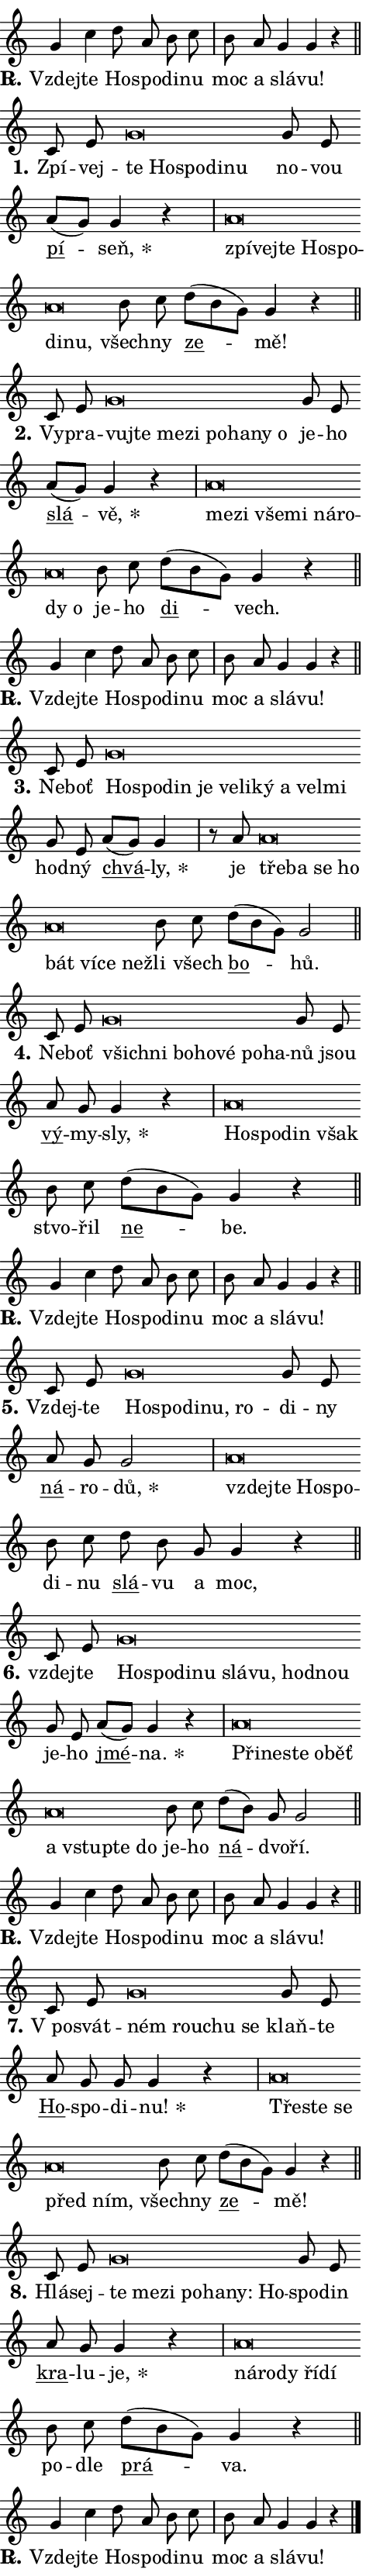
\version "2.24.0"
\header { tagline = "" }
\paper {
  indent = 0\cm
  top-margin = 0\cm
  right-margin = 0.13\cm % to fit lyric hyphens
  bottom-margin = 0\cm
  left-margin = 0\cm
  paper-width = 8\cm
  page-breaking = #ly:one-page-breaking
  system-system-spacing.basic-distance = #11
  score-system-spacing.basic-distance = #11
  ragged-last = ##f
}


%% Author: Thomas Morley
%% https://lists.gnu.org/archive/html/lilypond-user/2020-05/msg00002.html
#(define (line-position grob)
"Returns position of @var[grob} in current system:
   @code{'start}, if at first time-step
   @code{'end}, if at last time-step
   @code{'middle} otherwise
"
  (let* ((col (ly:item-get-column grob))
         (ln (ly:grob-object col 'left-neighbor))
         (rn (ly:grob-object col 'right-neighbor))
         (col-to-check-left (if (ly:grob? ln) ln col))
         (col-to-check-right (if (ly:grob? rn) rn col))
         (break-dir-left
           (and
             (ly:grob-property col-to-check-left 'non-musical #f)
             (ly:item-break-dir col-to-check-left)))
         (break-dir-right
           (and
             (ly:grob-property col-to-check-right 'non-musical #f)
             (ly:item-break-dir col-to-check-right))))
        (cond ((eqv? 1 break-dir-left) 'start)
              ((eqv? -1 break-dir-right) 'end)
              (else 'middle))))

#(define (tranparent-at-line-position vctor)
  (lambda (grob)
  "Relying on @code{line-position} select the relevant enry from @var{vctor}.
Used to determine transparency,"
    (case (line-position grob)
      ((end) (not (vector-ref vctor 0)))
      ((middle) (not (vector-ref vctor 1)))
      ((start) (not (vector-ref vctor 2))))))

noteHeadBreakVisibility =
#(define-music-function (break-visibility)(vector?)
"Makes @code{NoteHead}s transparent relying on @var{break-visibility}"
#{
  \override NoteHead.transparent =
    #(tranparent-at-line-position break-visibility)
#})

#(define delete-ledgers-for-transparent-note-heads
  (lambda (grob)
    "Reads whether a @code{NoteHead} is transparent.
If so this @code{NoteHead} is removed from @code{'note-heads} from
@var{grob}, which is supposed to be @code{LedgerLineSpanner}.
As a result ledgers are not printed for this @code{NoteHead}"
    (let* ((nhds-array (ly:grob-object grob 'note-heads))
           (nhds-list
             (if (ly:grob-array? nhds-array)
                 (ly:grob-array->list nhds-array)
                 '()))
           ;; Relies on the transparent-property being done before
           ;; Staff.LedgerLineSpanner.after-line-breaking is executed.
           ;; This is fragile ...
           (to-keep
             (remove
               (lambda (nhd)
                 (ly:grob-property nhd 'transparent #f))
               nhds-list)))
      ;; TODO find a better method to iterate over grob-arrays, similiar
      ;; to filter/remove etc for lists
      ;; For now rebuilt from scratch
      (set! (ly:grob-object grob 'note-heads)  '())
      (for-each
        (lambda (nhd)
          (ly:pointer-group-interface::add-grob grob 'note-heads nhd))
        to-keep))))

squashNotes = {
  \override NoteHead.X-extent = #'(-0.2 . 0.2)
  \override NoteHead.Y-extent = #'(-0.75 . 0)
  \override NoteHead.stencil =
    #(lambda (grob)
       (let ((pos (ly:grob-property grob 'staff-position)))
         (begin
           (if (< pos -7) (display "ERROR: Lower brevis then expected\n") (display ""))
           (if (<= pos -6) ly:text-interface::print ly:note-head::print))))
}
unSquashNotes = {
  \revert NoteHead.X-extent
  \revert NoteHead.Y-extent
  \revert NoteHead.stencil
}

hideNotes = \noteHeadBreakVisibility #begin-of-line-visible
unHideNotes = \noteHeadBreakVisibility #all-visible

% work-around for resetting accidentals
% https://lilypond.org/doc/v2.23/Documentation/notation/displaying-rhythms#unmetered-music
cadenzaMeasure = {
  \cadenzaOff
  \partial 1024 s1024
  \cadenzaOn
}

#(define-markup-command (accent layout props text) (markup?)
  "Underline accented syllable"
  (interpret-markup layout props
    #{\markup \override #'(offset . 4.3) \underline { #text }#}))

responsum = \markup \concat {
  "R" \hspace #-1.05 \path #0.1 #'((moveto 0 0.07) (lineto 0.9 0.8)) \hspace #0.05 "."
}

spaceSize = #0.6828661417322834 % exact space size for TeX Gyre Schola

\layout {
  \context {
    \Staff
    \remove "Time_signature_engraver"
    \override LedgerLineSpanner.after-line-breaking = #delete-ledgers-for-transparent-note-heads
  }
  \context {
    \Lyrics {
      \override LyricSpace.minimum-distance = \spaceSize
      \override LyricText.font-name = #"TeX Gyre Schola"
      \override LyricText.font-size = 1
      \override StanzaNumber.font-name = #"TeX Gyre Schola Bold"
      \override StanzaNumber.font-size = 1
    }
  }
  \context {
    \Score 
    \override NoteHead.text =
      #(lambda (grob) 
        (let ((pos (ly:grob-property grob 'staff-position)))
          #{\markup {
            \combine
              \halign #-0.55 \raise #(if (= pos -6) 0 0.5) \override #'(thickness . 2) \draw-line #'(3.2 . 0)
              \musicglyph "noteheads.sM1"
          }#}))
  }
}

% magnetic-lyrics.ily
%
%   written by
%     Jean Abou Samra <jean@abou-samra.fr>
%     Werner Lemberg <wl@gnu.org>
%
%   adapted by
%     Jiri Hon <jiri.hon@gmail.com>
%
% Version 2022-Apr-15

% https://www.mail-archive.com/lilypond-user@gnu.org/msg149350.html

#(define (Left_hyphen_pointer_engraver context)
   "Collect syllable-hyphen-syllable occurrences in lyrics and store
them in properties.  This engraver only looks to the left.  For
example, if the lyrics input is @code{foo -- bar}, it does the
following.

@itemize @bullet
@item
Set the @code{text} property of the @code{LyricHyphen} grob between
@q{foo} and @q{bar} to @code{foo}.

@item
Set the @code{left-hyphen} property of the @code{LyricText} grob with
text @q{foo} to the @code{LyricHyphen} grob between @q{foo} and
@q{bar}.
@end itemize

Use this auxiliary engraver in combination with the
@code{lyric-@/text::@/apply-@/magnetic-@/offset!} hook."
   (let ((hyphen #f)
         (text #f))
     (make-engraver
      (acknowledgers
       ((lyric-syllable-interface engraver grob source-engraver)
        (set! text grob)))
      (end-acknowledgers
       ((lyric-hyphen-interface engraver grob source-engraver)
        ;(when (not (grob::has-interface grob 'lyric-space-interface))
          (set! hyphen grob)));)
      ((stop-translation-timestep engraver)
       (when (and text hyphen)
         (ly:grob-set-object! text 'left-hyphen hyphen))
       (set! text #f)
       (set! hyphen #f)))))

#(define (lyric-text::apply-magnetic-offset! grob)
   "If the space between two syllables is less than the value in
property @code{LyricText@/.details@/.squash-threshold}, move the right
syllable to the left so that it gets concatenated with the left
syllable.

Use this function as a hook for
@code{LyricText@/.after-@/line-@/breaking} if the
@code{Left_@/hyphen_@/pointer_@/engraver} is active."
   (let ((hyphen (ly:grob-object grob 'left-hyphen #f)))
     (when hyphen
       (let ((left-text (ly:spanner-bound hyphen LEFT)))
         (when (grob::has-interface left-text 'lyric-syllable-interface)
           (let* ((common (ly:grob-common-refpoint grob left-text X))
                  (this-x-ext (ly:grob-extent grob common X))
                  (left-x-ext
                   (begin
                     ;; Trigger magnetism for left-text.
                     (ly:grob-property left-text 'after-line-breaking)
                     (ly:grob-extent left-text common X)))
                  ;; `delta` is the gap width between two syllables.
                  (delta (- (interval-start this-x-ext)
                            (interval-end left-x-ext)))
                  (details (ly:grob-property grob 'details))
                  (threshold (assoc-get 'squash-threshold details 0.2)))
             (when (< delta threshold)
               (let* (;; We have to manipulate the input text so that
                      ;; ligatures crossing syllable boundaries are not
                      ;; disabled.  For languages based on the Latin
                      ;; script this is essentially a beautification.
                      ;; However, for non-Western scripts it can be a
                      ;; necessity.
                      (lt (ly:grob-property left-text 'text))
                      (rt (ly:grob-property grob 'text))
                      (is-space (grob::has-interface hyphen 'lyric-space-interface))
                      (space (if is-space " " ""))
                      (extra-delta (if is-space spaceSize 0))
                      ;; Append new syllable.
                      (ltrt-space (if (and (string? lt) (string? rt))
                                (string-append lt space rt)
                                (make-concat-markup (list lt space rt))))
                      ;; Right-align `ltrt` to the right side.
                      (ltrt-space-markup (grob-interpret-markup
                               grob
                               (make-translate-markup
                                (cons (interval-length this-x-ext) 0)
                                (make-right-align-markup ltrt-space)))))
                 (begin
                   ;; Don't print `left-text`.
                   (ly:grob-set-property! left-text 'stencil #f)
                   ;; Set text and stencil (which holds all collected
                   ;; syllables so far) and shift it to the left.
                   (ly:grob-set-property! grob 'text ltrt-space)
                   (ly:grob-set-property! grob 'stencil ltrt-space-markup)
                   (ly:grob-translate-axis! grob (- (- delta extra-delta)) X))))))))))


#(define (lyric-hyphen::displace-bounds-first grob)
   ;; Make very sure this callback isn't triggered too early.
   (let ((left (ly:spanner-bound grob LEFT))
         (right (ly:spanner-bound grob RIGHT)))
     (ly:grob-property left 'after-line-breaking)
     (ly:grob-property right 'after-line-breaking)
     (ly:lyric-hyphen::print grob)))

squashThreshold = #0.4

\layout {
  \context {
    \Lyrics
    \consists #Left_hyphen_pointer_engraver
    \override LyricText.after-line-breaking =
      #lyric-text::apply-magnetic-offset!
    \override LyricHyphen.stencil = #lyric-hyphen::displace-bounds-first
    \override LyricText.details.squash-threshold = \squashThreshold
    \override LyricHyphen.minimum-distance = 0
    \override LyricHyphen.minimum-length = \squashThreshold
  }
}

squashText = \override LyricText.details.squash-threshold = 9999
unSquashText = \override LyricText.details.squash-threshold = \squashThreshold

leftText = \override LyricText.self-alignment-X = #LEFT
unLeftText = \revert LyricText.self-alignment-X

starOffset = #(lambda (grob) 
                (let ((x_offset (ly:self-alignment-interface::aligned-on-x-parent grob)))
                  (if (= x_offset 0) 0 (+ x_offset 1.2))))

star = #(define-music-function (syllable)(string?)
"Append star separator at the end of a syllable"
#{
  \once \override LyricText.X-offset = #starOffset
  \lyricmode { \markup {
    #syllable
    \override #'((font-name . "TeX Gyre Schola Bold")) \hspace #0.2 \lower #0.65 \larger "*"
  } }
#})

starAccent = #(define-music-function (syllable)(string?)
"Append star separator at the end of a syllable and make accent"
#{
  \once \override LyricText.X-offset = #starOffset
  \lyricmode { \markup {
    \accent #syllable
    \override #'((font-name . "TeX Gyre Schola Bold")) \hspace #0.2 \lower #0.65 \larger "*"
  } }
#})

breath = #(define-music-function (syllable)(string?)
"Append breathing indicator at the end of a syllable"
#{
  \lyricmode { \markup { #syllable "+" } }
#})

optionalBreath = #(define-music-function (syllable)(string?)
"Append optional breathing indicator at the end of a syllable"
#{
  \lyricmode { \markup { #syllable "(+)" } }
#})


\score {
    <<
        \new Voice = "melody" { \cadenzaOn \key c \major \relative { g'4 c \bar "" d8 a b c \cadenzaMeasure \bar "|" b \bar "" a g4 g r \cadenzaMeasure \bar "||" \break } }
        \new Lyrics \lyricsto "melody" { \lyricmode { \set stanza = \responsum
Vzdej -- te Ho -- spo -- di -- nu moc a slá -- vu! } }
    >>
    \layout {}
}

\score {
    <<
        \new Voice = "melody" { \cadenzaOn \key c \major \relative { c'8 e \bar "" \squashNotes g\breve*1/16 \hideNotes \breve*1/16 \bar "" \breve*1/16 \bar "" \breve*1/16 \breve*1/16 \bar "" \unHideNotes \unSquashNotes g8 e \bar "" a[( g)] g4 r \cadenzaMeasure \bar "|" \squashNotes a\breve*1/16 \hideNotes \breve*1/16 \bar "" \breve*1/16 \bar "" \breve*1/16 \bar "" \breve*1/16 \bar "" \breve*1/16 \breve*1/16 \bar "" \unHideNotes \unSquashNotes b8 c \bar "" d[( b g)] g4 r \cadenzaMeasure \bar "||" \break } }
        \new Lyrics \lyricsto "melody" { \lyricmode { \set stanza = "1."
Zpí -- vej -- \leftText te \squashText Ho -- spo -- di -- nu \unLeftText \unSquashText no -- vou \markup \accent pí -- \star seň, \leftText zpí -- \squashText vej -- te Ho -- spo -- di -- nu, \unLeftText \unSquashText všech -- ny \markup \accent ze -- mě! } }
    >>
    \layout {}
}

\score {
    <<
        \new Voice = "melody" { \cadenzaOn \key c \major \relative { c'8 e \bar "" \squashNotes g\breve*1/16 \hideNotes \breve*1/16 \bar "" \breve*1/16 \bar "" \breve*1/16 \bar "" \breve*1/16 \bar "" \breve*1/16 \bar "" \breve*1/16 \breve*1/16 \bar "" \unHideNotes \unSquashNotes g8 e \bar "" a[( g)] g4 r \cadenzaMeasure \bar "|" \squashNotes a\breve*1/16 \hideNotes \breve*1/16 \bar "" \breve*1/16 \bar "" \breve*1/16 \bar "" \breve*1/16 \bar "" \breve*1/16 \bar "" \breve*1/16 \breve*1/16 \bar "" \unHideNotes \unSquashNotes b8 c \bar "" d[( b g)] g4 r \cadenzaMeasure \bar "||" \break } }
        \new Lyrics \lyricsto "melody" { \lyricmode { \set stanza = "2."
Vy -- pra -- \leftText vuj -- \squashText te me -- zi po -- ha -- ny o \unLeftText \unSquashText je -- ho \markup \accent slá -- \star vě, \leftText me -- \squashText zi vše -- mi ná -- ro -- dy o \unLeftText \unSquashText je -- ho \markup \accent di -- vech. } }
    >>
    \layout {}
}

\score {
    <<
        \new Voice = "melody" { \cadenzaOn \key c \major \relative { g'4 c \bar "" d8 a b c \cadenzaMeasure \bar "|" b \bar "" a g4 g r \cadenzaMeasure \bar "||" \break } }
        \new Lyrics \lyricsto "melody" { \lyricmode { \set stanza = \responsum
Vzdej -- te Ho -- spo -- di -- nu moc a slá -- vu! } }
    >>
    \layout {}
}

\score {
    <<
        \new Voice = "melody" { \cadenzaOn \key c \major \relative { c'8 e \bar "" \squashNotes g\breve*1/16 \hideNotes \breve*1/16 \bar "" \breve*1/16 \bar "" \breve*1/16 \bar "" \breve*1/16 \bar "" \breve*1/16 \bar "" \breve*1/16 \bar "" \breve*1/16 \bar "" \breve*1/16 \breve*1/16 \bar "" \unHideNotes \unSquashNotes g8 e \bar "" a[( g)] g4 \cadenzaMeasure \bar "|" r8 a8 \squashNotes a\breve*1/16 \hideNotes \breve*1/16 \bar "" \breve*1/16 \bar "" \breve*1/16 \bar "" \breve*1/16 \bar "" \breve*1/16 \bar "" \breve*1/16 \breve*1/16 \bar "" \unHideNotes \unSquashNotes b8 c \bar "" d[( b g)] g2 \cadenzaMeasure \bar "||" \break } }
        \new Lyrics \lyricsto "melody" { \lyricmode { \set stanza = "3."
Ne -- boť \leftText Ho -- \squashText spo -- din je ve -- li -- ký a vel -- mi \unLeftText \unSquashText hod -- ný \markup \accent chvá -- \star ly, je \leftText tře -- \squashText ba se ho bát ví -- ce než -- \unLeftText \unSquashText li všech \markup \accent bo -- hů. } }
    >>
    \layout {}
}

\score {
    <<
        \new Voice = "melody" { \cadenzaOn \key c \major \relative { c'8 e \bar "" \squashNotes g\breve*1/16 \hideNotes \breve*1/16 \bar "" \breve*1/16 \bar "" \breve*1/16 \bar "" \breve*1/16 \bar "" \breve*1/16 \breve*1/16 \bar "" \unHideNotes \unSquashNotes g8 e \bar "" a g g4 r \cadenzaMeasure \bar "|" \squashNotes a\breve*1/16 \hideNotes \breve*1/16 \bar "" \breve*1/16 \breve*1/16 \bar "" \unHideNotes \unSquashNotes b8 c \bar "" d[( b g)] g4 r \cadenzaMeasure \bar "||" \break } }
        \new Lyrics \lyricsto "melody" { \lyricmode { \set stanza = "4."
Ne -- boť \leftText všich -- \squashText ni bo -- ho -- vé po -- ha -- \unLeftText \unSquashText nů jsou \markup \accent vý -- my -- \star sly, \leftText Ho -- \squashText spo -- din však \unLeftText \unSquashText stvo -- řil \markup \accent ne -- be. } }
    >>
    \layout {}
}

\score {
    <<
        \new Voice = "melody" { \cadenzaOn \key c \major \relative { g'4 c \bar "" d8 a b c \cadenzaMeasure \bar "|" b \bar "" a g4 g r \cadenzaMeasure \bar "||" \break } }
        \new Lyrics \lyricsto "melody" { \lyricmode { \set stanza = \responsum
Vzdej -- te Ho -- spo -- di -- nu moc a slá -- vu! } }
    >>
    \layout {}
}

\score {
    <<
        \new Voice = "melody" { \cadenzaOn \key c \major \relative { c'8 e \bar "" \squashNotes g\breve*1/16 \hideNotes \breve*1/16 \bar "" \breve*1/16 \bar "" \breve*1/16 \breve*1/16 \bar "" \unHideNotes \unSquashNotes g8 e \bar "" a g g2 \cadenzaMeasure \bar "|" \squashNotes a\breve*1/16 \hideNotes \breve*1/16 \bar "" \breve*1/16 \breve*1/16 \bar "" \unHideNotes \unSquashNotes b8 c \bar "" d b g g4 r \cadenzaMeasure \bar "||" \break } }
        \new Lyrics \lyricsto "melody" { \lyricmode { \set stanza = "5."
Vzdej -- te \leftText Ho -- \squashText spo -- di -- nu, ro -- \unLeftText \unSquashText di -- ny \markup \accent ná -- ro -- \star dů, \leftText vzdej -- \squashText te Ho -- spo -- \unLeftText \unSquashText di -- nu \markup \accent slá -- vu a moc, } }
    >>
    \layout {}
}

\score {
    <<
        \new Voice = "melody" { \cadenzaOn \key c \major \relative { c'8 e \bar "" \squashNotes g\breve*1/16 \hideNotes \breve*1/16 \bar "" \breve*1/16 \bar "" \breve*1/16 \bar "" \breve*1/16 \bar "" \breve*1/16 \bar "" \breve*1/16 \breve*1/16 \bar "" \unHideNotes \unSquashNotes g8 e \bar "" a[( g)] g4 r \cadenzaMeasure \bar "|" \squashNotes a\breve*1/16 \hideNotes \breve*1/16 \bar "" \breve*1/16 \bar "" \breve*1/16 \bar "" \breve*1/16 \bar "" \breve*1/16 \bar "" \breve*1/16 \bar "" \breve*1/16 \breve*1/16 \bar "" \unHideNotes \unSquashNotes b8 c \bar "" d[( b)] g g2 \cadenzaMeasure \bar "||" \break } }
        \new Lyrics \lyricsto "melody" { \lyricmode { \set stanza = "6."
vzdej -- te \leftText Ho -- \squashText spo -- di -- nu slá -- vu, hod -- nou \unLeftText \unSquashText je -- ho \markup \accent jmé -- \star na. \leftText Při -- \squashText ne -- ste o -- běť a vstup -- te do \unLeftText \unSquashText je -- ho \markup \accent ná -- dvo -- ří. } }
    >>
    \layout {}
}

\score {
    <<
        \new Voice = "melody" { \cadenzaOn \key c \major \relative { g'4 c \bar "" d8 a b c \cadenzaMeasure \bar "|" b \bar "" a g4 g r \cadenzaMeasure \bar "||" \break } }
        \new Lyrics \lyricsto "melody" { \lyricmode { \set stanza = \responsum
Vzdej -- te Ho -- spo -- di -- nu moc a slá -- vu! } }
    >>
    \layout {}
}

\score {
    <<
        \new Voice = "melody" { \cadenzaOn \key c \major \relative { c'8 e \bar "" \squashNotes g\breve*1/16 \hideNotes \breve*1/16 \bar "" \breve*1/16 \breve*1/16 \bar "" \unHideNotes \unSquashNotes g8 e \bar "" a g g g4 r \cadenzaMeasure \bar "|" \squashNotes a\breve*1/16 \hideNotes \breve*1/16 \bar "" \breve*1/16 \bar "" \breve*1/16 \breve*1/16 \bar "" \unHideNotes \unSquashNotes b8 c \bar "" d[( b g)] g4 r \cadenzaMeasure \bar "||" \break } }
        \new Lyrics \lyricsto "melody" { \lyricmode { \set stanza = "7."
"V po" -- svát -- \leftText ném \squashText rou -- chu se \unLeftText \unSquashText klaň -- te \markup \accent Ho -- spo -- di -- \star nu! \leftText Tře -- \squashText ste se před ním, \unLeftText \unSquashText všech -- ny \markup \accent ze -- mě! } }
    >>
    \layout {}
}

\score {
    <<
        \new Voice = "melody" { \cadenzaOn \key c \major \relative { c'8 e \bar "" \squashNotes g\breve*1/16 \hideNotes \breve*1/16 \bar "" \breve*1/16 \bar "" \breve*1/16 \bar "" \breve*1/16 \bar "" \breve*1/16 \breve*1/16 \bar "" \unHideNotes \unSquashNotes g8 e \bar "" a g g4 r \cadenzaMeasure \bar "|" \squashNotes a\breve*1/16 \hideNotes \breve*1/16 \bar "" \breve*1/16 \bar "" \breve*1/16 \breve*1/16 \bar "" \unHideNotes \unSquashNotes b8 c \bar "" d[( b g)] g4 r \cadenzaMeasure \bar "||" \break } }
        \new Lyrics \lyricsto "melody" { \lyricmode { \set stanza = "8."
Hlá -- sej -- \leftText te \squashText me -- zi po -- ha -- ny: Ho -- \unLeftText \unSquashText spo -- din \markup \accent kra -- lu -- \star je, \leftText ná -- \squashText ro -- dy ří -- dí \unLeftText \unSquashText po -- dle \markup \accent prá -- va. } }
    >>
    \layout {}
}

\score {
    <<
        \new Voice = "melody" { \cadenzaOn \key c \major \relative { g'4 c \bar "" d8 a b c \cadenzaMeasure \bar "|" b \bar "" a g4 g r \cadenzaMeasure \bar "||" \break } \bar "|." }
        \new Lyrics \lyricsto "melody" { \lyricmode { \set stanza = \responsum
Vzdej -- te Ho -- spo -- di -- nu moc a slá -- vu! } }
    >>
    \layout {}
}
